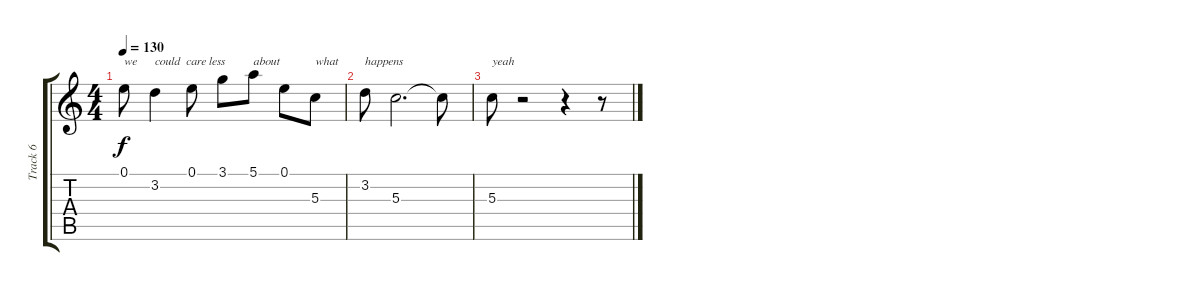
\track ("Track 6" "Track 6") {instrument overdrivenguitar}
\staff {score tabs}
\tuning (E4 B3 G3 D3 A2 E2) {hide}
\ts (4 4)
\tempo 130
\clef g2
\ks c
0.1.8{txt "we" dy f} 3.2.4{txt "could  care less"} 0.1.8 3.1.8 5.1.8{txt "about"} 0.1.8 5.3.8{txt "what"} |
3.2.8{txt "happens"} 5.3.2{d} 5.3{t}.8 |
5.3.8{txt "yeah"} r.2 r.4 r.8
